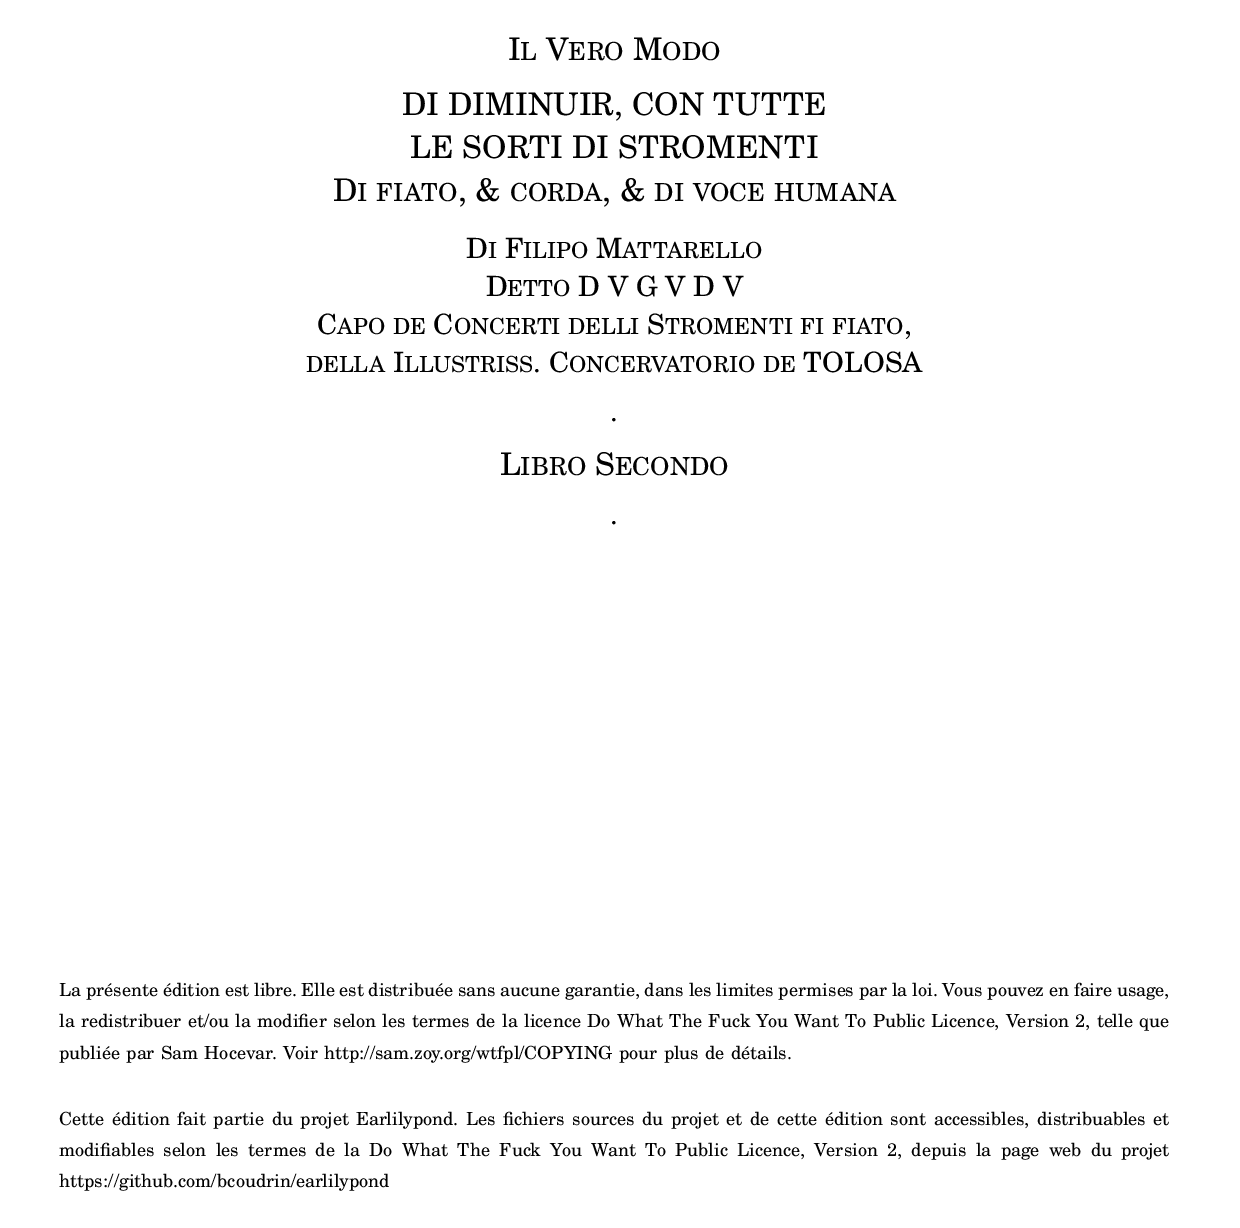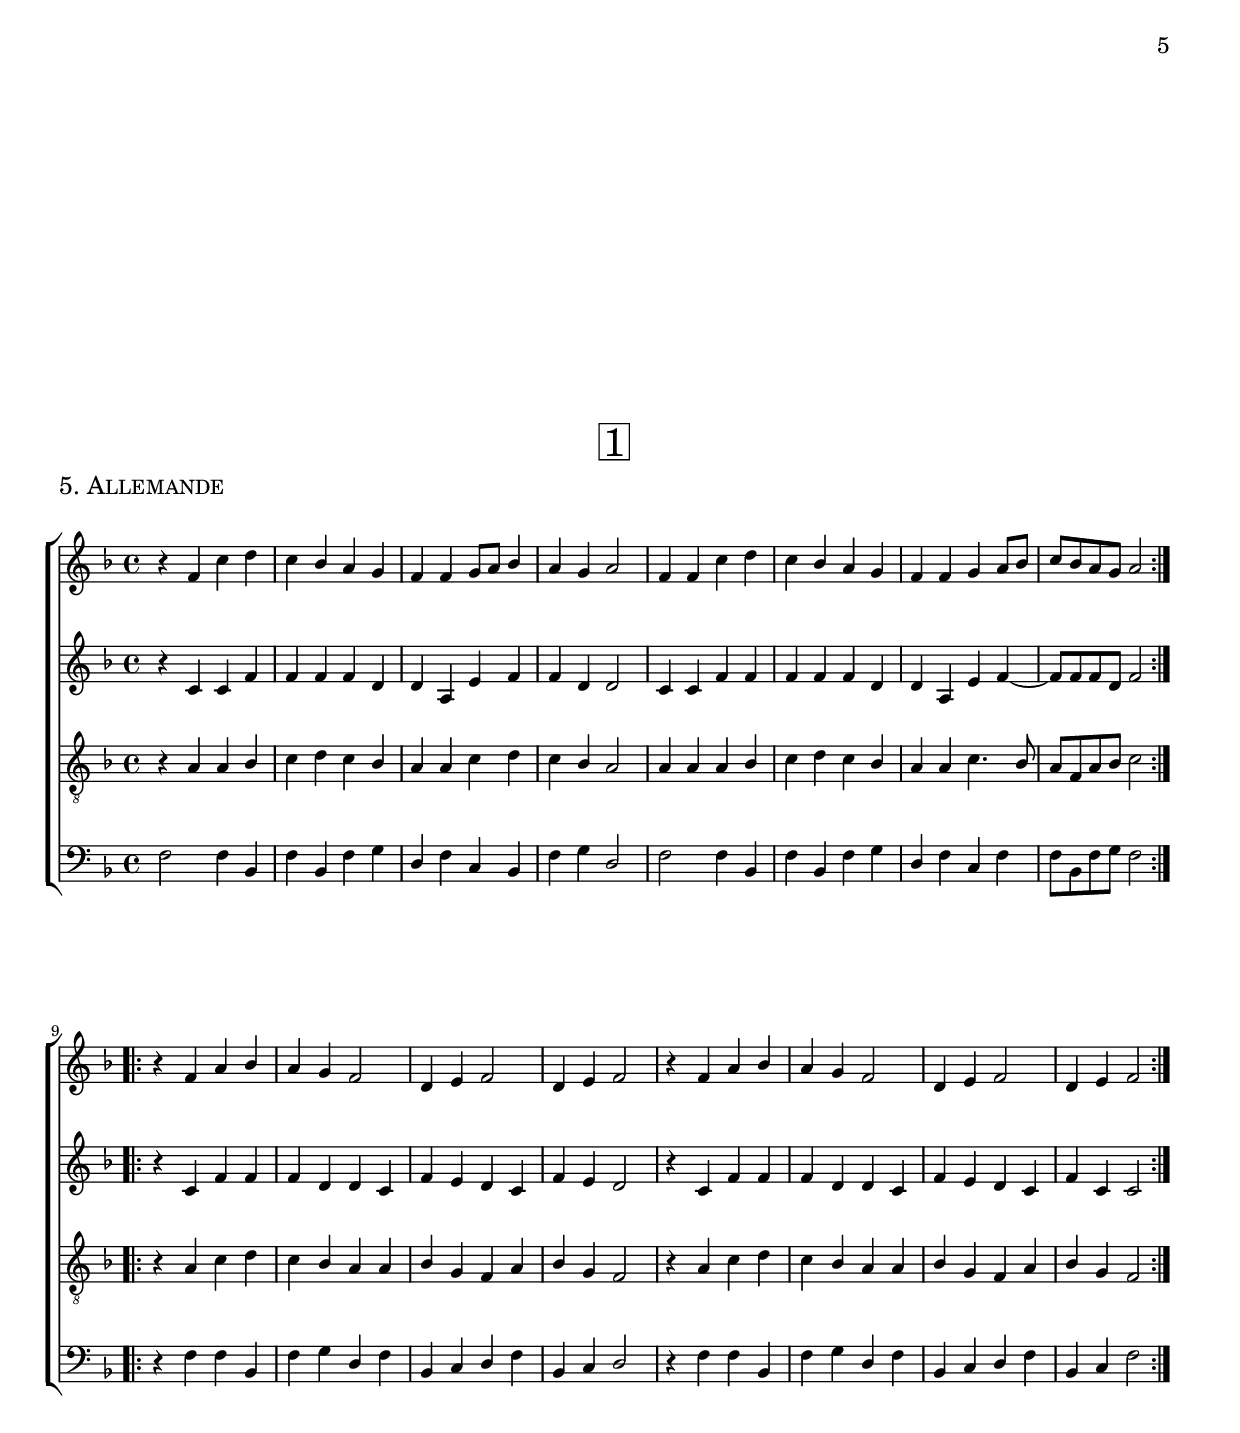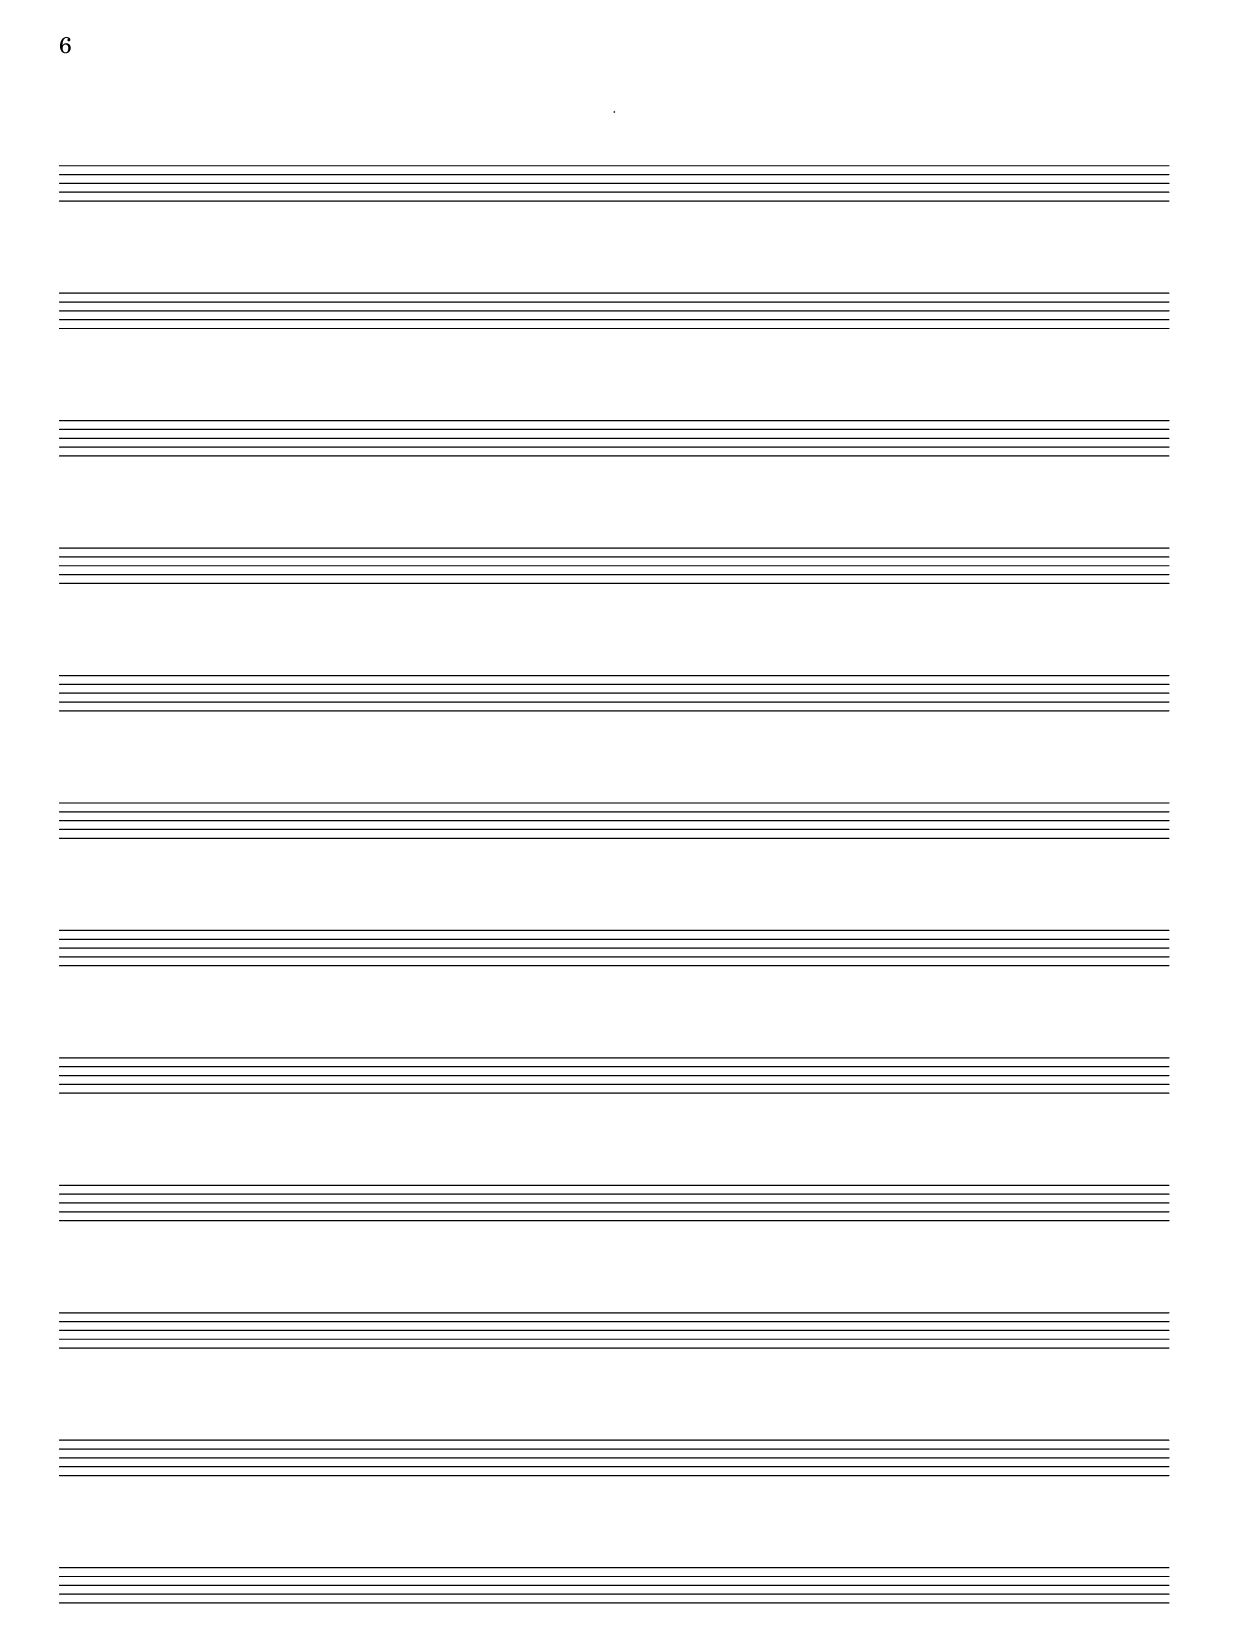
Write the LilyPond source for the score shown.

%%  diminutions.ly
%%  This file is part of the Earlilypond project
%%  
%%  Copyright (c) 2014 Benjamin Coudrin <benjamin.coudrin@gmail.com>
%%                All Rights Reserved
%%
%%  This program is free software. It comes without any warranty, to
%%  the extent permitted by applicable law. You can redistribute it
%%  and/or modify it under the terms of the Do What The Fuck You Want
%%  To Public License, Version 2, as published by Sam Hocevar. See
%%  http://sam.zoy.org/wtfpl/COPYING for more details.

\version "2.16.2"

%%  format.ily
%%  This file is part of the Earlilypond project
%%  
%%  Copyright (c) 2013 Benjamin Coudrin <benjamin.coudrin@gmail.com>
%%                All Rights Reserved
%%
%%  This program is free software. It comes without any warranty, to
%%  the extent permitted by applicable law. You can redistribute it
%%  and/or modify it under the terms of the Do What The Fuck You Want
%%  To Public License, Version 2, as published by Sam Hocevar. See
%%  http://sam.zoy.org/wtfpl/COPYING for more details.

% Common includes
#(ly:set-option 'relative-includes #t)
%%  fonts.ily
%%  This file is part of the Earlilypond project
%%  
%%  Copyright (c) 2013 Benjamin Coudrin <benjamin.coudrin@gmail.com>
%%                All Rights Reserved
%%
%%  This program is free software. It comes without any warranty, to
%%  the extent permitted by applicable law. You can redistribute it
%%  and/or modify it under the terms of the Do What The Fuck You Want
%%  To Public License, Version 2, as published by Sam Hocevar. See
%%  http://sam.zoy.org/wtfpl/COPYING for more details.

% Default fonts
\paper  {
  #(define fonts
    (set-global-fonts
      #:music "scorlatti"
      #:brace "scorlatti"
      #:roman "Century Schoolbook L"
      #:sans "Nimbus Sans"
      #:typewriter "Luxi Mono"
      #:factor (/ staff-height pt 20)
  ))
}

%%  titles.ily
%%  This file is part of the Earlilypond project
%%  
%%  Copyright (c) 2013 Benjamin Coudrin <benjamin.coudrin@gmail.com>
%%                All Rights Reserved
%%
%%  This program is free software. It comes without any warranty, to
%%  the extent permitted by applicable law. You can redistribute it
%%  and/or modify it under the terms of the Do What The Fuck You Want
%%  To Public License, Version 2, as published by Sam Hocevar. See
%%  http://sam.zoy.org/wtfpl/COPYING for more details.

\include "tweaks.ily"

%% Copyright Notice
currentYear = #(strftime "%Y" (localtime (current-time)))
publisherDefault = \markup { "Copyright : " \char ##x00A9 " 2011-" \currentYear " Earlilypond" }

%% Default values
\header {
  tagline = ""
  publisher = \publisherDefault
}

%% Titles Templates
%%%%%%%%%%%%%%%%%%%%%%%%%%%%%%

%% Book front page
%% Requires (in header) :
%%   - composer
%%   - composerDate (birth-death)
%%   - title
%%   - subtitle
%%   - opus
%%   - instrument
%%   - publisher
titlePageMarkup = \markup \abs-fontsize #10 \column {
  \vspace #1
  \fill-line { \fontsize #4 \fromproperty #'header:composer }
  \vspace #1
  \fill-line { \fontsize #2 \fromproperty #'header:composerDate }
  \vspace #10
  \fill-line { \fontsize #10 \caps { \bold \fromproperty #'header:title } }
  \vspace #1
  \fill-line { \fontsize #1 \caps { \bold \fromproperty #'header:subtitle } }
  %\vspace #1
  %\fill-line { \postscript #"-20 0 moveto 40 0 rlineto stroke" }
  \vspace #3
  \fill-line { \fontsize #6 \caps { \bold \fromproperty #'header:opus } }
  \vspace #3
  \fill-line { \fontsize #6 \bold \fromproperty #'header:instrument }
  %\vspace #3
  %\fill-line { \epsfile #X #40 #"ortiz.eps" }    
  \vspace #8
  \fill-line { \concat { \publisherDefault ", " \fromproperty #'header:editor } }
}

%% Book front page with image
%% Requires (in header) :
%%   - composer
%%   - composerDate (birth-death)
%%   - title
%%   - subtitle
%%   - opus
%%   - image
%%   - editor
titlePageMarkupImage = \markup \abs-fontsize #10 \column {
  \vspace #1
  \fill-line { \fontsize #4 \fromproperty #'header:composer }
  \vspace #1
  \fill-line { \fontsize #2 \fromproperty #'header:composerDate }
  \vspace #10
  \fill-line { \fontsize #12 \caps { \bold \fromproperty #'header:title } }
  \vspace #1
  \fill-line { \fontsize #3 \caps { \bold \fromproperty #'header:subtitle } }
  \vspace #6
  \fill-line { \fontsize #6 \caps { \bold \fromproperty #'header:opus } }
  \vspace #6
  \fill-line { \fromproperty #'header:image }    
  \vspace #10
  \fill-line { \concat { \publisherDefault ", " \fromproperty #'header:editor } }
}

%% piece front page
%% Requires (in header) :
%%   - composer
%%   - composerDate (birth-death)
%%   - title
%%   - subtitle
%%   - opus
%%   - publisher
%%   - sources
%%   - notes
pieceFrontPageMarkup = \markup \abs-fontsize #10 \box { \column {
  \vspace #1
  \fill-line { \fontsize #3 \fromproperty #'header:composer }
  \fill-line { \override #'(font-family . Nimbus) \fontsize #1 \fromproperty #'header:composerDate }
  \vspace #2.5
  \fill-line { \fontsize #10 \caps { \fromproperty #'header:title } }
  \vspace #1
  \fill-line { \fontsize #2 \caps {\fromproperty #'header:subtitle } }
  \vspace #1.5
  \fill-line { \postscript #"-30 0 moveto 60 0 rlineto stroke" }
  \fill-line { \postscript #"-30 2 moveto 60 0 rlineto stroke" }
  \vspace #1
  \fill-line { \fontsize #-2 \fromproperty #'header:notes }
  \vspace #0.5
  \fill-line { \left-column { "Sources : " \fontsize #-2 \fromproperty #'header:sources } }
  \vspace #2
  \fill-line { \concat { \publisherDefault ", " \fromproperty #'header:editor } }
} }

%% piece short title
%% Requires (in header) :
%%   - composer
%%   - title
%%   - subtitle
pieceTitleMarkup = \markup {
  \column {
    \fill-line {
      \null
      \override #`(direction . ,UP) {
        \dir-column {
          \center-align \fontsize #-1 \bold
          \caps \fromproperty #'header:subtitle
          \center-align \fontsize #4 \bold
          \caps \fromproperty #'header:title
        }
      }
      \fromproperty #'header:composer
    }
    \vspace #2
  }
}



%% piece long title
pieceBigTitleMarkup = \markup \abs-fontsize #6 \column {
    \vspace #1
    \fill-line { \fontsize #5 \fromproperty #'header:composer }
    \fill-line { \fontsize #2 \fromproperty #'header:composerDate }
    \vspace #1
    \fill-line { \fontsize #8 \bold \caps \fromproperty #'header:title }
    \vspace #1
    \fill-line { \fontsize #2 \fromproperty #'header:subtitle }
    \vspace #1
    \fill-line { \postscript #"-20 0 moveto 40 0 rlineto stroke" }
    \vspace #2
    \fill-line { \fontsize #1 \fromproperty #'header:sources }
    \vspace #2    
  }
  
pieceBigTitleMarkupNoSource = \markup \abs-fontsize #6 \column {
    \vspace #1
    \fill-line { \fontsize #5 \fromproperty #'header:composer }
    \fill-line { \fontsize #2 \fromproperty #'header:composerDate }
    \vspace #1
    \fill-line { \fontsize #8 \bold \caps \fromproperty #'header:title }
    \vspace #0.5
    \fill-line { \fontsize #3 \fromproperty #'header:subtitle }
    \vspace #1
    \fill-line { \fontsize #4 \fromproperty #'header:opus }
    \vspace #1
    \fill-line { \postscript #"-20 0 moveto 40 0 rlineto stroke" }
    \vspace #2
  }
  
pieceMediumTitleMarkup = \markup \abs-fontsize #6 \column {
    \vspace #1
    \fill-line { \fontsize #5 \fromproperty #'header:composer }
    \fill-line { \fontsize #2 \fromproperty #'header:composerDate }
    \vspace #1
    \fill-line { \fontsize #8 \bold \caps \fromproperty #'header:title }
    \vspace #1
    \fill-line { \postscript #"-20 0 moveto 40 0 rlineto stroke" }
    \vspace #2
  }
  
suiteSimpleTitleMarkup = \markup \abs-fontsize #6 \column {
  \vspace #5
  \fill-line { \fontsize #8 \bold \fromproperty #'header:suite }
  \vspace #3
}

scoreSimpleTitleMarkup = \markup \abs-fontsize #6 \column {
  \vspace #1
  \left-align { \fontsize #6 \caps \fromproperty #'header:piece }
  \fill-line  { \fontsize #5 \italic \fromproperty #'header:part }
  \vspace #1
}

scoreNumberedTitleMarkup = \markup \abs-fontsize #6 \column {
  \vspace #1
  \fill-line { \fontsize #10 \box \fromproperty #'header:number } 
  \vspace #0.5
  \left-align { \fontsize #6 \caps \fromproperty #'header:piece }
  \vspace #1
}
  
bookNotePageMarkup = \markup \abs-fontsize #6 \column {
  \vspace #1
  \fill-line { \fontsize #8 \caps \fromproperty #'header:title }
  \vspace #1
  \fill-line { \fontsize #8 \caps \fromproperty #'header:subtitle }
  \vspace #1
  \fill-line { \fontsize #7 \caps \fromproperty #'header:subsubtitle }
  \vspace #1
  \fill-line { \fontsize #7 "." }
  \vspace #1
  \fill-line { \fontsize #8 \caps \fromproperty #'header:opus }
  \vspace #1
  \fill-line { \fontsize #7 "." }
  \vspace #4
  %\fill-line { \fontsize #4 \fromproperty #'header:sources }
  %\fill-line { \fontsize #8 \bold \caps "Notes" }
  
}


% Paper settings
#(set-default-paper-size "a4")
\paper {
  line-width    = 188\mm
  left-margin   = 10\mm
  top-margin    = 10\mm
  bottom-margin = 20\mm
  ragged-last-bottom = ##t 
  ragged-bottom = ##f
  annotate-spacing = ##f
  #(define page-breaking ly:minimal-breaking)
}

% Layout commons
layoutCommonsWithEmptyStaves = \layout {
  #(layout-set-staff-size 17)
  \context {
    \Score
    \override SpacingSpanner #'uniform-stretching = ##t
    \override Stem #'neutral-direction = #1
  }
  \context {
    \Voice
    \override TupletNumber #'stencil = ##f 
    \override TupletBracket #'bracket-visibility = ##f 
  }
  \context { 
    \Staff
    \override BassFigure #'font-size = #-1
  } 
  \context { 
    \Lyrics
    \override LyricText #'font-size = #0
    \override LyricText #'font-shape = #'italic
  } 
}

layoutCommons = \layout {
  \layoutCommonsWithEmptyStaves
  \context {
    \RemoveEmptyStaffContext
    \override VerticalAxisGroup #'remove-first = ##t 
  }
}

%%  notation.ily
%%  This file is part of the Earlilypond project
%%  
%%  Copyright (c) 2013 Benjamin Coudrin <benjamin.coudrin@gmail.com>
%%                All Rights Reserved
%%
%%  This program is free software. It comes without any warranty, to
%%  the extent permitted by applicable law. You can redistribute it
%%  and/or modify it under the terms of the Do What The Fuck You Want
%%  To Public License, Version 2, as published by Sam Hocevar. See
%%  http://sam.zoy.org/wtfpl/COPYING for more details.

% Common includes
#(ly:set-option 'relative-includes #t)
%% mensuation.ly
%% Author : Benjamin Coudrin, 2013

ter = {
  \override Staff.TimeSignature.style = #'single-digit
  \time 3/4
}

deux = {
  \override Staff.TimeSignature.style = #'single-digit
  \time 2/2
}

bin = {
  \override Staff.TimeSignature.style = #'default
  \time 4/4
}

bla = {
  \override Staff.TimeSignature.style = #'default
  \time 2/2
}

blater = {
  \once \override Staff.TimeSignature.stencil = #ly:text-interface::print 
  \once \override Staff.TimeSignature.text =
    #(markup (#:line ((markup (#:musicglyph "timesig.C22")
                              (#:raise -0.8 #:musicglyph "three")))
               ))
  \time 3/4
}

\include "../3rdParty/Viole/ornements-viole.ly"

%%  notes.ily
%%  This file is part of the Earlilypond project
%%  
%%  Copyright (c) 2013 Benjamin Coudrin <benjamin.coudrin@gmail.com>
%%                All Rights Reserved
%%
%%  This program is free software. It comes without any warranty, to
%%  the extent permitted by applicable law. You can redistribute it
%%  and/or modify it under the terms of the Do What The Fuck You Want
%%  To Public License, Version 2, as published by Sam Hocevar. See
%%  http://sam.zoy.org/wtfpl/COPYING for more details.

\include "tweaks.ily"


%% Licence notice
%%%%%%%%%%%%%%%%%%%%%%%%%%%%%%

licenceText = \markup \fill-line {
  \hspace #1
  \column {
    \override #'(line-width . 55)
    \justify \fontsize #-1 {
      La présente édition est libre. Elle est distribuée sans aucune garantie, dans les limites permises par la loi. Vous pouvez
      en faire usage, la redistribuer et/ou la modifier selon les termes de la licence Do What The Fuck You Want To Public Licence,
      Version 2, telle que publiée par Sam Hocevar. Voir \with-url #"http://sam.zoy.org/wtfpl/COPYING" "http://sam.zoy.org/wtfpl/COPYING"
      pour plus de détails.
    }
    \vspace #1
    \override #'(line-width . 55)
    \justify \fontsize #-1 {
      Cette édition fait partie du projet Earlilypond. Les fichiers sources du projet et de cette édition sont
      accessibles, distribuables et modifiables selon les termes de la Do What The Fuck You Want To Public Licence, Version 2, depuis la page web
      du projet \with-url #"https://github.com/bcoudrin/earlilypond" "https://github.com/bcoudrin/earlilypond"
    }
  }
  \hspace #1
  \column {
    \override #'(line-width . 55)
    \justify \fontsize #-1 {
      This edition is free content. It comes without any warrant to the extent permitted by applicable law. You can
    use it, redistribute it and/or modify it under the terms of the Do What The Fuck You Want To Public Licence, Version 2,
    as published by Sam Hocevar. See \with-url #"http://sam.zoy.org/wtfpl/COPYING" "http://sam.zoy.org/wtfpl/COPYING"
    for more details
    }
    \vspace #1
    \override #'(line-width . 55)
    \justify \fontsize #-1 {
      This work is part of the Earlilypond project. Source files of the project and of this edition can be found, redistributed and
    modified according to the Do What The Fuck You Want To Public Licence, Version 2, from the web page of the project
    \with-url #"https://github.com/bcoudrin/earlilypond" "https://github.com/bcoudrin/earlilypond"
    }
  }
  \hspace #1
}
    
frenchLicence = \markup \column {
  \vspace #10
  \justify \fontsize #-2 {
    La présente édition est libre. Elle est distribuée sans aucune garantie, dans les limites permises par la loi. Vous pouvez
    en faire usage, la redistribuer et/ou la modifier selon les termes de la licence Do What The Fuck You Want To Public Licence,
    Version 2, telle que publiée par Sam Hocevar. Voir \with-url #"http://sam.zoy.org/wtfpl/COPYING" "http://sam.zoy.org/wtfpl/COPYING"
    pour plus de détails.
  }
  \vspace #1
  \justify \fontsize #-2 {
    Cette édition fait partie du projet Earlilypond. Les fichiers sources du projet et de cette édition sont
    accessibles, distribuables et modifiables selon les termes de la Do What The Fuck You Want To Public Licence, Version 2, depuis la page web
    du projet \with-url #"https://github.com/bcoudrin/earlilypond" "https://github.com/bcoudrin/earlilypond"
  }
}

englishLicence = \markup \column {
  \vspace #10
  \justify \fontsize #-2 {
    This edition is free content. It comes without any warrant to the extent permitted by applicable law. You can
    use it, redistribute it and/or modify it under the terms of the Do What The Fuck You Want To Public Licence, Version 2,
    as published by Sam Hocevar. See \with-url #"http://sam.zoy.org/wtfpl/COPYING" "http://sam.zoy.org/wtfpl/COPYING"
    for more details
  }
  \vspace #1
  \justify \fontsize #-2 {
    This work is part of the Earlilypond project. Source files of the project and of this edition can be found, redistributed and
    modified according to the Do What The Fuck You Want To Public Licence, Version 2, from the web page of the project
    \with-url #"https://github.com/bcoudrin/earlilypond" "https://github.com/bcoudrin/earlilypond"
  }
}




\header {
  composer = "Philippe Matharel"
  composerDate = "19xx-20xx"
  date = "1992"
  title = \markup{\caps{"Il Vero Modo"}}
  subtitle = \markup { \center-column {
    \caps {"DI DIMINUIR, CON TUTTE"}
    \caps{"LE SORTI DI STROMENTI"}
    "Di fiato, & corda, & di voce humana"
  } }
  subsubtitle = \markup { \center-column {
        \caps { "Di Filipo Mattarello"}
        \caps {"Detto D V G V D V"}
        "Capo de Concerti delli Stromenti fi fiato,"
        "della Illustriss. Concervatorio de TOLOSA"
      }}
  opus = \markup {\caps {"Libro Secondo"}}
  editor = "Benjamin Coudrin"
  image = \markup { \vspace #6 }
  sources = ""
  notes = ""
}

\layout {
  \layoutCommonsWithEmptyStaves
}

% Front page
\bookpart {
  \paper {
    bookTitleMarkup = \bookNotePageMarkup
    print-page-number = ##f
  }
  
  \frenchLicence
}

% Blank page
\bookpart {
  \paper {
    bookTitleMarkup = \markup\null
    print-page-number = ##f
  }
  \markup\null
}

% Table des matières
\bookpart {
  \paper {
    #(define page-breaking ly:minimal-breaking)
    tocTitle = \markup {"Tavola"}
    bookTitleMarkup = \markup\null
    tocTitleMarkup = \markup \column {
      \vspace #2
      \fontsize #6 \fill-line { \tocTitle }
      \vspace #2
    }
  }
  \markuplist \table-of-contents
}

% Blank page
\bookpart {
  \paper {
    bookTitleMarkup = \markup\null
    print-page-number = ##f
  }
  \markup\null
}


% Blank Staves
blankStaves = \score {
  {
    \repeat unfold 12 { s1 \break }
  }
  \layout {
    indent = 0\in
    \context {
      \Staff
      \remove "Time_signature_engraver"
      \remove "Clef_engraver"
      \remove "Bar_engraver"
    }
    \context {
      \Score
      \remove "Bar_number_engraver"
    }
  }
}

% Pieces
%%  liste.ly
%%  This file is part of the Earlilypond project
%%  
%%  Copyright (c) 2014 Benjamin Coudrin <benjamin.coudrin@gmail.com>
%%                All Rights Reserved
%%
%%  This program is free software. It comes without any warranty, to
%%  the extent permitted by applicable law. You can redistribute it
%%  and/or modify it under the terms of the Do What The Fuck You Want
%%  To Public License, Version 2, as published by Sam Hocevar. See
%%  http://sam.zoy.org/wtfpl/COPYING for more details.


%%  allemande5.ly
%%  This file is part of the Earlilypond project
%%  
%%  Copyright (c) 2014 Benjamin Coudrin <benjamin.coudrin@gmail.com>
%%                All Rights Reserved
%%
%%  This program is free software. It comes without any warranty, to
%%  the extent permitted by applicable law. You can redistribute it
%%  and/or modify it under the terms of the Do What The Fuck You Want
%%  To Public License, Version 2, as published by Sam Hocevar. See
%%  http://sam.zoy.org/wtfpl/COPYING for more details.

AAsoprano = \relative c' {
  \clef treble
  \key f \major
  \time 4/4
  \repeat volta 2 {
    r4 f c' d
    c bes a g
    f f g8 [a] bes4
    a g a2
    f4 f c' d
    c bes a g
    f f g a8 [bes]
    c [bes a g] a2
  }
  \repeat volta 2 {
    r4 f a bes
    a g f2
    d4 e f2
    d4 e f2
    r4 f a bes
    a g f2
    d4 e f2
    d4 e f2
  }
}

AAalto = \relative c' {
  \clef treble
  \key f \major
  \time 4/4
  \repeat volta 2 {
    r4 c c f
    f f f d
    d a e' f
    f d d2
    c4 c f f
    f f f d
    d a e' f~
    f8 [f f d] f2
  }
  \repeat volta 2 {
    r4 c f f
    f d d c
    f e d c
    f e d2
    r4 c f f
    f d d c
    f e d c
    f c c2
  }
}

AAtenor = \relative c' {
  \clef "G_8"
  \key f \major
  \time 4/4
  \repeat volta 2 {
    r4 a a bes
    c d c bes
    a a c d
    c bes a2
    a4 a a bes
    c d c bes
    a a c4. bes8
    a8 [f a bes] c2
  }
  \repeat volta 2 {
    r4 a c d
    c bes a a
    bes g f a
    bes g f2
    r4 a c d
    c bes a a
    bes g f a
    bes g f2
  }
}

AAbass = \relative c {
  \clef bass
  \key f \major
  \time 4/4
  \repeat volta 2 {
    f2 f4 bes,
    f'4 bes, f' g
    d f c bes
    f' g d2
    f f4 bes,
    f' bes, f' g
    d f c f
    f8 [bes, f' g] f2
  }
  \repeat volta 2 {
    r4 f f bes,
    f' g d f
    bes, c d f
    bes, c d2
    r4 f f bes,
    f' g d f
    bes, c d f
    bes, c f2
  }
}

AAScore = \score {
  \new StaffGroup  <<
    \new Voice = "Soprano" <<
      \override Staff.BarLine #'allow-span-bar = ##f
      \AAsoprano
    >>
    \new Voice = "Alto" <<
      \override Staff.BarLine #'allow-span-bar = ##f
      \AAalto
    >>
    \new Voice = "Tenor" <<
      \override Staff.BarLine #'allow-span-bar = ##f
      \AAtenor
    >>
    \new Voice = "Basse" <<
      \override Staff.BarLine #'allow-span-bar = ##f
      \AAbass
    >>
  >>
  \header {
    piece = "5. Allemande"
    number = "1"
  }
  \layout {
    indent = 0
  }
}

\bookpart {
  \paper {
    bookTitleMarkup = \markup\null
    scoreTitleMarkup = \scoreNumberedTitleMarkup
  }

  \markup{ \vspace #10 }
  \tocItem \markup { "Allemande 5" \hspace #3 \italic "Susato"}
  \score {\AAScore}
  \markup{ \vspace #4 }
  \pageBreak
  \score{\blankStaves}
  \pageBreak
  
}
